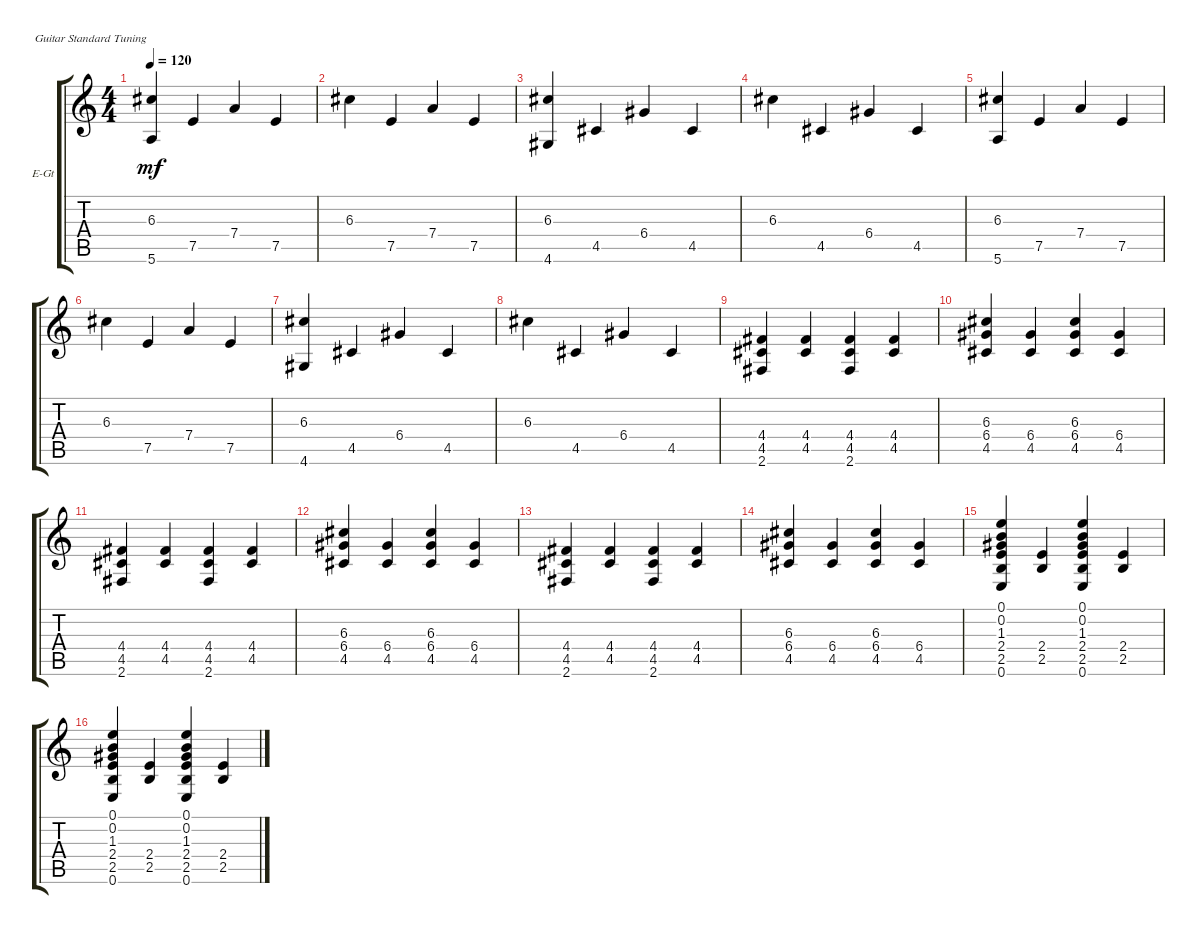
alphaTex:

\defaultSystemsLayout 4
\bracketExtendMode groupsimilarinstruments
\firstSystemTrackNameOrientation horizontal
\otherSystemsTrackNameOrientation horizontal
\track ("Electric Guitar" "E-Gt") {instrument electricguitarclean}
\staff {score tabs}
\tuning (E4 B3 G3 D3 A2 E2)
\ts (4 4)
\tempo 120
\clef g2
\ks c
(5.6 6.3).4{dy mf} 7.5.4 7.4.4 7.5.4 |
6.3.4 7.5.4 7.4.4 7.5.4 |
(4.6 6.3).4 4.5.4 6.4.4 4.5.4 |
6.3.4 4.5.4 6.4.4 4.5.4 |
(5.6 6.3).4 7.5.4 7.4.4 7.5.4 |
6.3.4 7.5.4 7.4.4 7.5.4 |
(4.6 6.3).4 4.5.4 6.4.4 4.5.4 |
6.3.4 4.5.4 6.4.4 4.5.4 |
(2.6 4.5 4.4).4 (4.5 4.4).4 (2.6 4.5 4.4).4 (4.5 4.4).4 |
(4.5 6.4 6.3).4 (4.5 6.4).4 (4.5 6.4 6.3).4 (4.5 6.4).4 |
(2.6 4.5 4.4).4 (4.5 4.4).4 (2.6 4.5 4.4).4 (4.5 4.4).4 |
(4.5 6.4 6.3).4 (4.5 6.4).4 (4.5 6.4 6.3).4 (4.5 6.4).4 |
(2.6 4.5 4.4).4 (4.5 4.4).4 (2.6 4.5 4.4).4 (4.5 4.4).4 |
(4.5 6.4 6.3).4 (4.5 6.4).4 (4.5 6.4 6.3).4 (4.5 6.4).4 |
(0.6 2.5 2.4 1.3 0.2 0.1).4 (2.5 2.4).4 (0.6 2.5 2.4 1.3 0.2 0.1).4 (2.4 2.5).4 |
(0.6 2.5 2.4 1.3 0.2 0.1).4 (2.5 2.4).4 (0.6 2.5 2.4 1.3 0.2 0.1).4 (2.4 2.5).4
